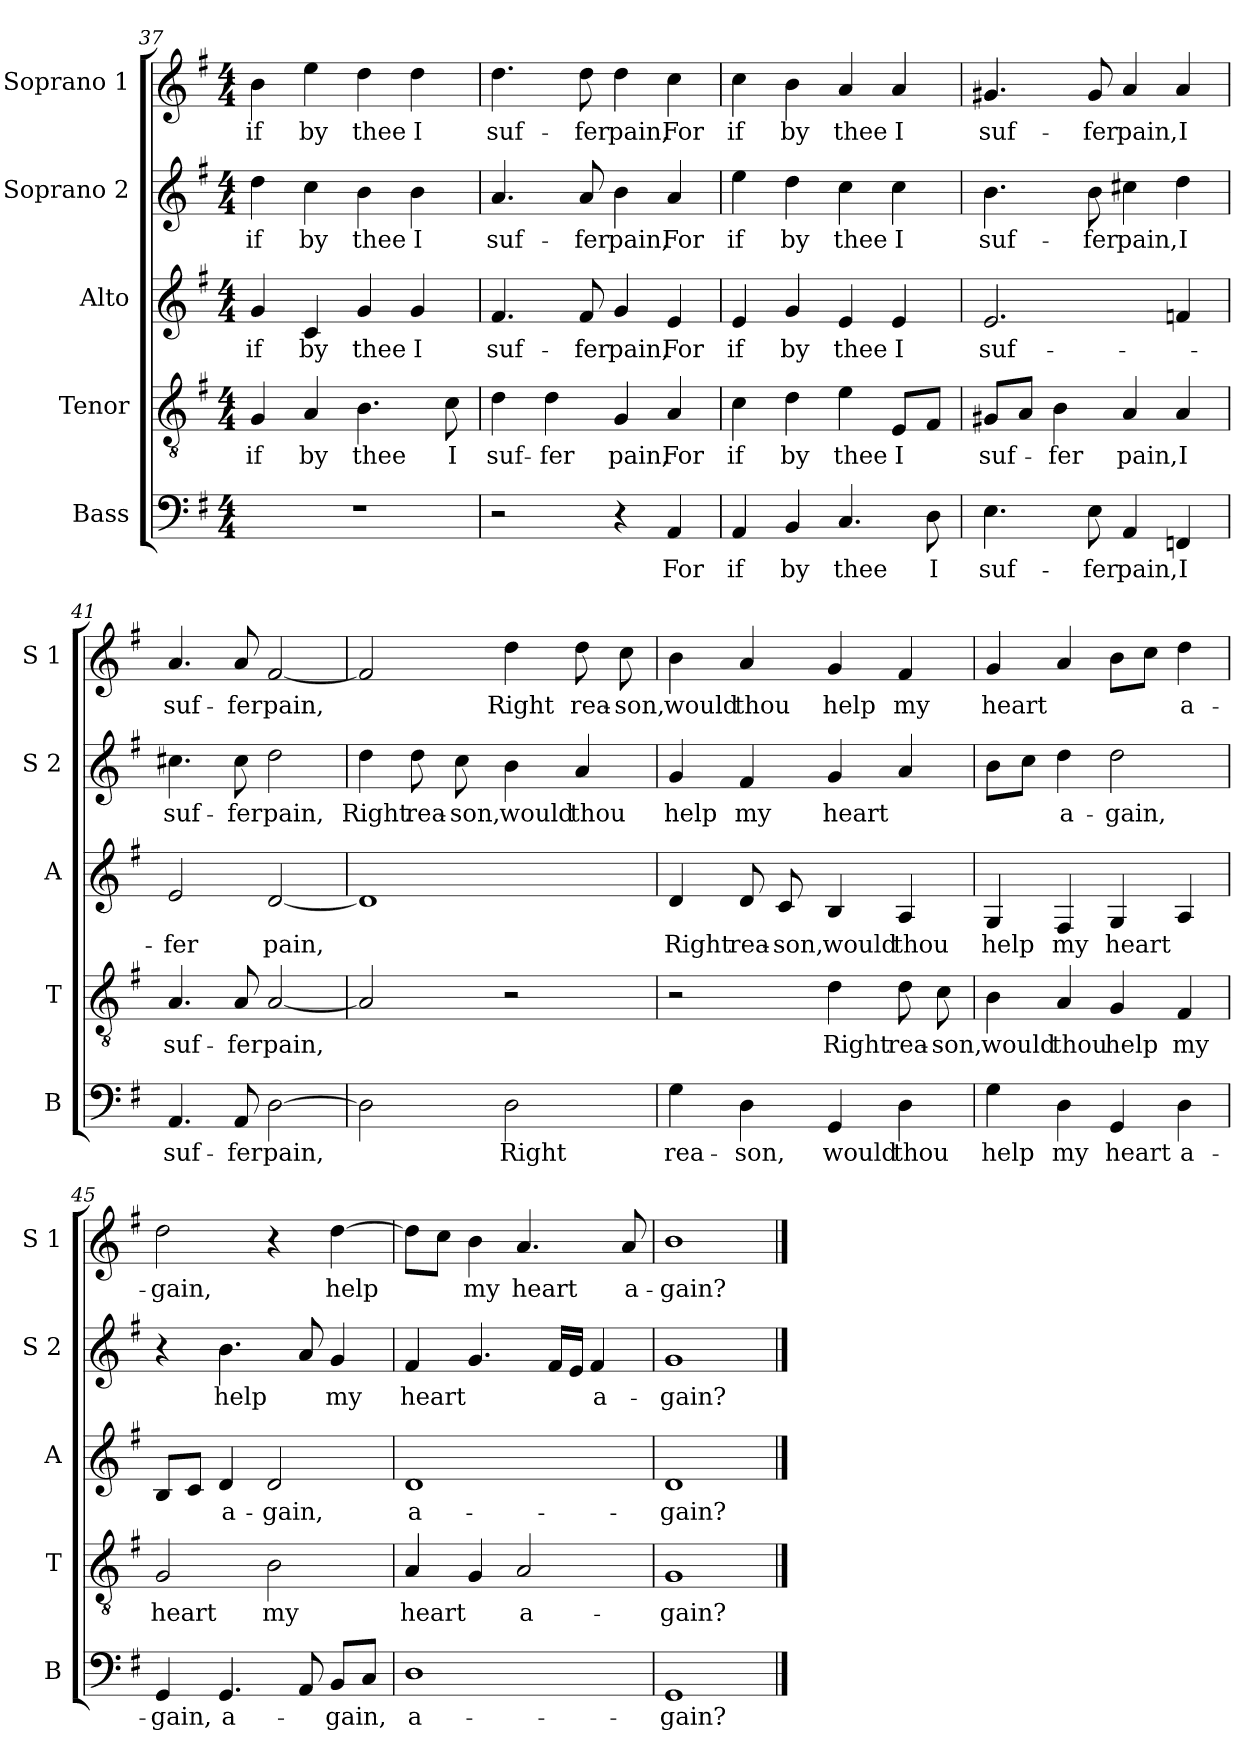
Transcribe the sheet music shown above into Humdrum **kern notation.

**kern	**text	**kern	**text	**kern	**text	**kern	**text	**kern	**text
*part5	*part5	*part4	*part4	*part3	*part3	*part2	*part2	*part1	*part1
*staff5	*staff5	*staff4	*staff4	*staff3	*staff3	*staff2	*staff2	*staff1	*staff1
*I"Bass	*	*I"Tenor	*	*I"Alto	*	*I"Soprano 2	*	*I"Soprano 1	*
*I'B	*	*I'T	*	*I'A	*	*I'S 2	*	*I'S 1	*
*clefF4	*	*clefGv2	*	*clefG2	*	*clefG2	*	*clefG2	*
*k[f#]	*	*k[f#]	*	*k[f#]	*	*k[f#]	*	*k[f#]	*
*G:	*	*G:	*	*G:	*	*G:	*	*G:	*
*M4/4	*	*M4/4	*	*M4/4	*	*M4/4	*	*M4/4	*
=37	=37	=37	=37	=37	=37	=37	=37	=37	=37
!	!	!	!LO:LY:b	!	!LO:LY:b	!	!LO:LY:b	!	!LO:LY:b
1r	.	4G/	if	4g/	if	4dd\	if	4b\	if
!	!	!	!LO:LY:b	!	!LO:LY:b	!	!LO:LY:b	!	!LO:LY:b
.	.	4A/	by	4c/	by	4cc\	by	4ee\	by
!	!	!	!LO:LY:b	!	!LO:LY:b	!	!LO:LY:b	!	!LO:LY:b
.	.	4.B\	thee	4g/	thee	4b\	thee	4dd\	thee
!	!	!	!	!	!LO:LY:b	!	!LO:LY:b	!	!LO:LY:b
.	.	.	.	4g/	I	4b\	I	4dd\	I
!	!	!	!LO:LY:b	!	!	!	!	!	!
.	.	8c\	I	.	.	.	.	.	.
=38	=38	=38	=38	=38	=38	=38	=38	=38	=38
!	!	!	!LO:LY:b	!	!LO:LY:b	!	!LO:LY:b	!	!LO:LY:b
2r	.	4d\	suf-	4.f#/	suf-	4.a/	suf-	4.dd\	suf-
!	!	!	!LO:LY:b	!	!	!	!	!	!
.	.	4d\	-fer	.	.	.	.	.	.
!	!	!	!	!	!LO:LY:b	!	!LO:LY:b	!	!LO:LY:b
.	.	.	.	8f#/	-fer	8a/	-fer	8dd\	-fer
!	!	!	!LO:LY:b	!	!LO:LY:b	!	!LO:LY:b	!	!LO:LY:b
4r	.	4G/	pain,	4g/	pain,	4b\	pain,	4dd\	pain,
!	!LO:LY:b	!	!LO:LY:b	!	!LO:LY:b	!	!LO:LY:b	!	!LO:LY:b
4AA/	For	4A/	For	4e/	For	4a/	For	4cc\	For
!!LO:PB:g=z
=39	=39	=39	=39	=39	=39	=39	=39	=39	=39
!	!LO:LY:b	!	!LO:LY:b	!	!LO:LY:b	!	!LO:LY:b	!	!LO:LY:b
4AA/	if	4c\	if	4e/	if	4ee\	if	4cc\	if
!	!LO:LY:b	!	!LO:LY:b	!	!LO:LY:b	!	!LO:LY:b	!	!LO:LY:b
4BB/	by	4d\	by	4g/	by	4dd\	by	4b\	by
!	!LO:LY:b	!	!LO:LY:b	!	!LO:LY:b	!	!LO:LY:b	!	!LO:LY:b
4.C/	thee	4e\	thee	4e/	thee	4cc\	thee	4a/	thee
!	!	!	!LO:LY:b	!	!LO:LY:b	!	!LO:LY:b	!	!LO:LY:b
.	.	8E/L	I	4e/	I	4cc\	I	4a/	I
!	!LO:LY:b	!	!	!	!	!	!	!	!
8D\	I	8F#/J	.	.	.	.	.	.	.
=40	=40	=40	=40	=40	=40	=40	=40	=40	=40
!	!LO:LY:b	!	!LO:LY:b	!	!LO:LY:b	!	!LO:LY:b	!	!LO:LY:b
4.E\	suf-	8G#X/L	suf-	2.e/	suf-	4.b\	suf-	4.g#X/	suf-
.	.	8A/J	.	.	.	.	.	.	.
!	!	!	!LO:LY:b	!	!	!	!	!	!
.	.	4B\	-fer	.	.	.	.	.	.
!	!LO:LY:b	!	!	!	!	!	!LO:LY:b	!	!LO:LY:b
8E\	-fer	.	.	.	.	8b\	-fer	8g#/	-fer
!	!LO:LY:b	!	!LO:LY:b	!	!	!	!LO:LY:b	!	!LO:LY:b
4AA/	pain,	4A/	pain,	.	.	4cc#X\	pain,	4a/	pain,
!	!LO:LY:b	!	!LO:LY:b	!	!	!	!LO:LY:b	!	!LO:LY:b
4FFn/	I	4A/	I	4fn/	.	4dd\	I	4a/	I
=41	=41	=41	=41	=41	=41	=41	=41	=41	=41
!	!LO:LY:b	!	!LO:LY:b	!	!LO:LY:b	!	!LO:LY:b	!	!LO:LY:b
4.AA/	suf-	4.A/	suf-	2e/	-fer	4.cc#X\	suf-	4.a/	suf-
!	!LO:LY:b	!	!LO:LY:b	!	!	!	!LO:LY:b	!	!LO:LY:b
8AA/	-fer	8A/	-fer	.	.	8cc#\	-fer	8a/	-fer
!	!LO:LY:b	!	!LO:LY:b	!	!LO:LY:b	!	!LO:LY:b	!	!LO:LY:b
[2D\	pain,	[2A/	pain,	[2d/	pain,	2dd\	pain,	[2f#/	pain,
=42	=42	=42	=42	=42	=42	=42	=42	=42	=42
!	!	!	!	!	!	!	!LO:LY:b	!	!
2D\]	.	2A/]	.	1d]	.	4dd\	Right	2f#/]	.
!	!	!	!	!	!	!	!LO:LY:b	!	!
.	.	.	.	.	.	8dd\	rea-	.	.
!	!	!	!	!	!	!	!LO:LY:b	!	!
.	.	.	.	.	.	8cc\	-son,	.	.
!	!LO:LY:b	!	!	!	!	!	!LO:LY:b	!	!LO:LY:b
2D\	Right	2r	.	.	.	4b\	would	4dd\	Right
!	!	!	!	!	!	!	!LO:LY:b	!	!LO:LY:b
.	.	.	.	.	.	4a/	thou	8dd\	rea-
!	!	!	!	!	!	!	!	!	!LO:LY:b
.	.	.	.	.	.	.	.	8cc\	-son,
!!LO:LB:g=z
=43	=43	=43	=43	=43	=43	=43	=43	=43	=43
!	!LO:LY:b	!	!	!	!LO:LY:b	!	!LO:LY:b	!	!LO:LY:b
4G\	rea-	2r	.	4d/	Right	4g/	help	4b\	would
!	!LO:LY:b	!	!	!	!LO:LY:b	!	!LO:LY:b	!	!LO:LY:b
4D\	-son,	.	.	8d/	rea-	4f#/	my	4a/	thou
!	!	!	!	!	!LO:LY:b	!	!	!	!
.	.	.	.	8c/	-son,	.	.	.	.
!	!LO:LY:b	!	!LO:LY:b	!	!LO:LY:b	!	!LO:LY:b	!	!LO:LY:b
4GG/	would	4d\	Right	4B/	would	4g/	heart	4g/	help
!	!LO:LY:b	!	!LO:LY:b	!	!LO:LY:b	!	!	!	!LO:LY:b
4D\	thou	8d\	rea-	4A/	thou	4a/	.	4f#/	my
!	!	!	!LO:LY:b	!	!	!	!	!	!
.	.	8c\	-son,	.	.	.	.	.	.
=44	=44	=44	=44	=44	=44	=44	=44	=44	=44
!	!LO:LY:b	!	!LO:LY:b	!	!LO:LY:b	!	!	!	!LO:LY:b
4G\	help	4B\	would	4G/	help	8b\L	.	4g/	heart
.	.	.	.	.	.	8cc\J	.	.	.
!	!LO:LY:b	!	!LO:LY:b	!	!LO:LY:b	!	!LO:LY:b	!	!
4D\	my	4A/	thou	4F#/	my	4dd\	a-	4a/	.
!	!LO:LY:b	!	!LO:LY:b	!	!LO:LY:b	!	!LO:LY:b	!	!
4GG/	heart	4G/	help	4G/	heart	2dd\	-gain,	8b\L	.
.	.	.	.	.	.	.	.	8cc\J	.
!	!LO:LY:b	!	!LO:LY:b	!	!	!	!	!	!LO:LY:b
4D\	a-	4F#/	my	4A/	.	.	.	4dd\	a-
=45	=45	=45	=45	=45	=45	=45	=45	=45	=45
!	!LO:LY:b	!	!LO:LY:b	!	!	!	!	!	!LO:LY:b
4GG/	-gain,	2G/	heart	8B/L	.	4r	.	2dd\	-gain,
.	.	.	.	8c/J	.	.	.	.	.
!	!LO:LY:b	!	!	!	!LO:LY:b	!	!LO:LY:b	!	!
4.GG/	a-	.	.	4d/	a-	4.b\	help	.	.
!	!	!	!LO:LY:b	!	!LO:LY:b	!	!	!	!
.	.	2B\	my	2d/	-gain,	.	.	4r	.
8AA/	.	.	.	.	.	8a/	.	.	.
!	!LO:LY:b	!	!	!	!	!	!LO:LY:b	!	!LO:LY:b
8BB/L	-gain,	.	.	.	.	4g/	my	[4dd\	help
8C/J	.	.	.	.	.	.	.	.	.
=46	=46	=46	=46	=46	=46	=46	=46	=46	=46
!	!LO:LY:b	!	!LO:LY:b	!	!LO:LY:b	!	!LO:LY:b	!	!
1D	a-	4A/	heart	1d	a-	4f#/	heart	8dd\L]	.
.	.	.	.	.	.	.	.	8cc\J	.
!	!	!	!	!	!	!	!	!	!LO:LY:b
.	.	4G/	.	.	.	4.g/	.	4b\	my
!	!	!	!LO:LY:b	!	!	!	!	!	!LO:LY:b
.	.	2A/	a-	.	.	.	.	4.a/	heart
.	.	.	.	.	.	16f#/LL	.	.	.
.	.	.	.	.	.	16e/JJ	.	.	.
!	!	!	!	!	!	!	!LO:LY:b	!	!
.	.	.	.	.	.	4f#/	a-	.	.
!	!	!	!	!	!	!	!	!	!LO:LY:b
.	.	.	.	.	.	.	.	8a/	a-
=47	=47	=47	=47	=47	=47	=47	=47	=47	=47
!	!LO:LY:b	!	!LO:LY:b	!	!LO:LY:b	!	!LO:LY:b	!	!LO:LY:b
1GG	-gain?	1G	-gain?	1d	-gain?	1g	-gain?	1b	-gain?
==	==	==	==	==	==	==	==	==	==
*-	*-	*-	*-	*-	*-	*-	*-	*-	*-
